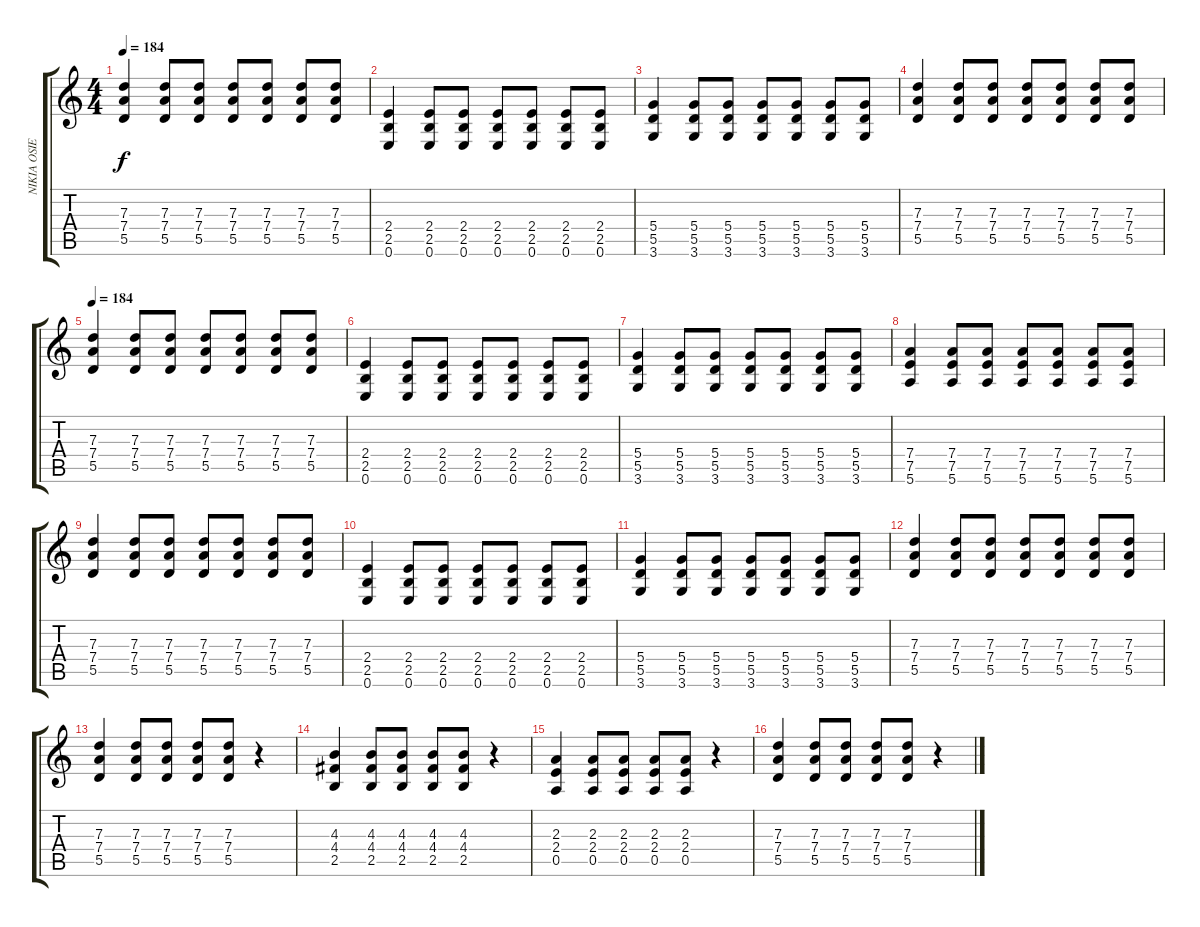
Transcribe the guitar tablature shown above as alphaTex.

\track ("NIKIA OSIEV" "NIKIA OSIE") {instrument distortionguitar}
\staff {score tabs}
\tuning (E4 B3 G3 D3 A2 E2) {hide}
\ts (4 4)
\tempo 184
\clef g2
\ks c
(7.3 7.4 5.5).4{dy f} (7.3 7.4 5.5).8 (7.3 7.4 5.5).8 (7.3 7.4 5.5).8 (7.3 7.4 5.5).8 (7.3 7.4 5.5).8 (7.3 7.4 5.5).8 |
(2.4 2.5 0.6).4 (2.4 2.5 0.6).8 (2.4 2.5 0.6).8 (2.4 2.5 0.6).8 (2.4 2.5 0.6).8 (2.4 2.5 0.6).8 (2.4 2.5 0.6).8 |
(5.4 5.5 3.6).4 (5.4 5.5 3.6).8 (5.4 5.5 3.6).8 (5.4 5.5 3.6).8 (5.4 5.5 3.6).8 (5.4 5.5 3.6).8 (5.4 5.5 3.6).8 |
(7.3 7.4 5.5).4 (7.3 7.4 5.5).8 (7.3 7.4 5.5).8 (7.3 7.4 5.5).8 (7.3 7.4 5.5).8 (7.3 7.4 5.5).8 (7.3 7.4 5.5).8 |
\tempo 184
(7.3 7.4 5.5).4 (7.3 7.4 5.5).8 (7.3 7.4 5.5).8 (7.3 7.4 5.5).8 (7.3 7.4 5.5).8 (7.3 7.4 5.5).8 (7.3 7.4 5.5).8 |
(2.4 2.5 0.6).4 (2.4 2.5 0.6).8 (2.4 2.5 0.6).8 (2.4 2.5 0.6).8 (2.4 2.5 0.6).8 (2.4 2.5 0.6).8 (2.4 2.5 0.6).8 |
(5.4 5.5 3.6).4 (5.4 5.5 3.6).8 (5.4 5.5 3.6).8 (5.4 5.5 3.6).8 (5.4 5.5 3.6).8 (5.4 5.5 3.6).8 (5.4 5.5 3.6).8 |
(7.4 7.5 5.6).4 (7.4 7.5 5.6).8 (7.4 7.5 5.6).8 (7.4 7.5 5.6).8 (7.4 7.5 5.6).8 (7.4 7.5 5.6).8 (7.4 7.5 5.6).8 |
(7.3 7.4 5.5).4 (7.3 7.4 5.5).8 (7.3 7.4 5.5).8 (7.3 7.4 5.5).8 (7.3 7.4 5.5).8 (7.3 7.4 5.5).8 (7.3 7.4 5.5).8 |
(2.4 2.5 0.6).4 (2.4 2.5 0.6).8 (2.4 2.5 0.6).8 (2.4 2.5 0.6).8 (2.4 2.5 0.6).8 (2.4 2.5 0.6).8 (2.4 2.5 0.6).8 |
(5.4 5.5 3.6).4 (5.4 5.5 3.6).8 (5.4 5.5 3.6).8 (5.4 5.5 3.6).8 (5.4 5.5 3.6).8 (5.4 5.5 3.6).8 (5.4 5.5 3.6).8 |
(7.3 7.4 5.5).4 (7.3 7.4 5.5).8 (7.3 7.4 5.5).8 (7.3 7.4 5.5).8 (7.3 7.4 5.5).8 (7.3 7.4 5.5).8 (7.3 7.4 5.5).8 |
(7.3 7.4 5.5).4 (7.3 7.4 5.5).8 (7.3 7.4 5.5).8 (7.3 7.4 5.5).8 (7.3 7.4 5.5).8 r.4 |
(4.3 4.4 2.5).4 (4.3 4.4 2.5).8 (4.3 4.4 2.5).8 (4.3 4.4 2.5).8 (4.3 4.4 2.5).8 r.4 |
(2.3 2.4 0.5).4 (2.3 2.4 0.5).8 (2.3 2.4 0.5).8 (2.3 2.4 0.5).8 (2.3 2.4 0.5).8 r.4 |
(7.3 7.4 5.5).4 (7.3 7.4 5.5).8 (7.3 7.4 5.5).8 (7.3 7.4 5.5).8 (7.3 7.4 5.5).8 r.4
